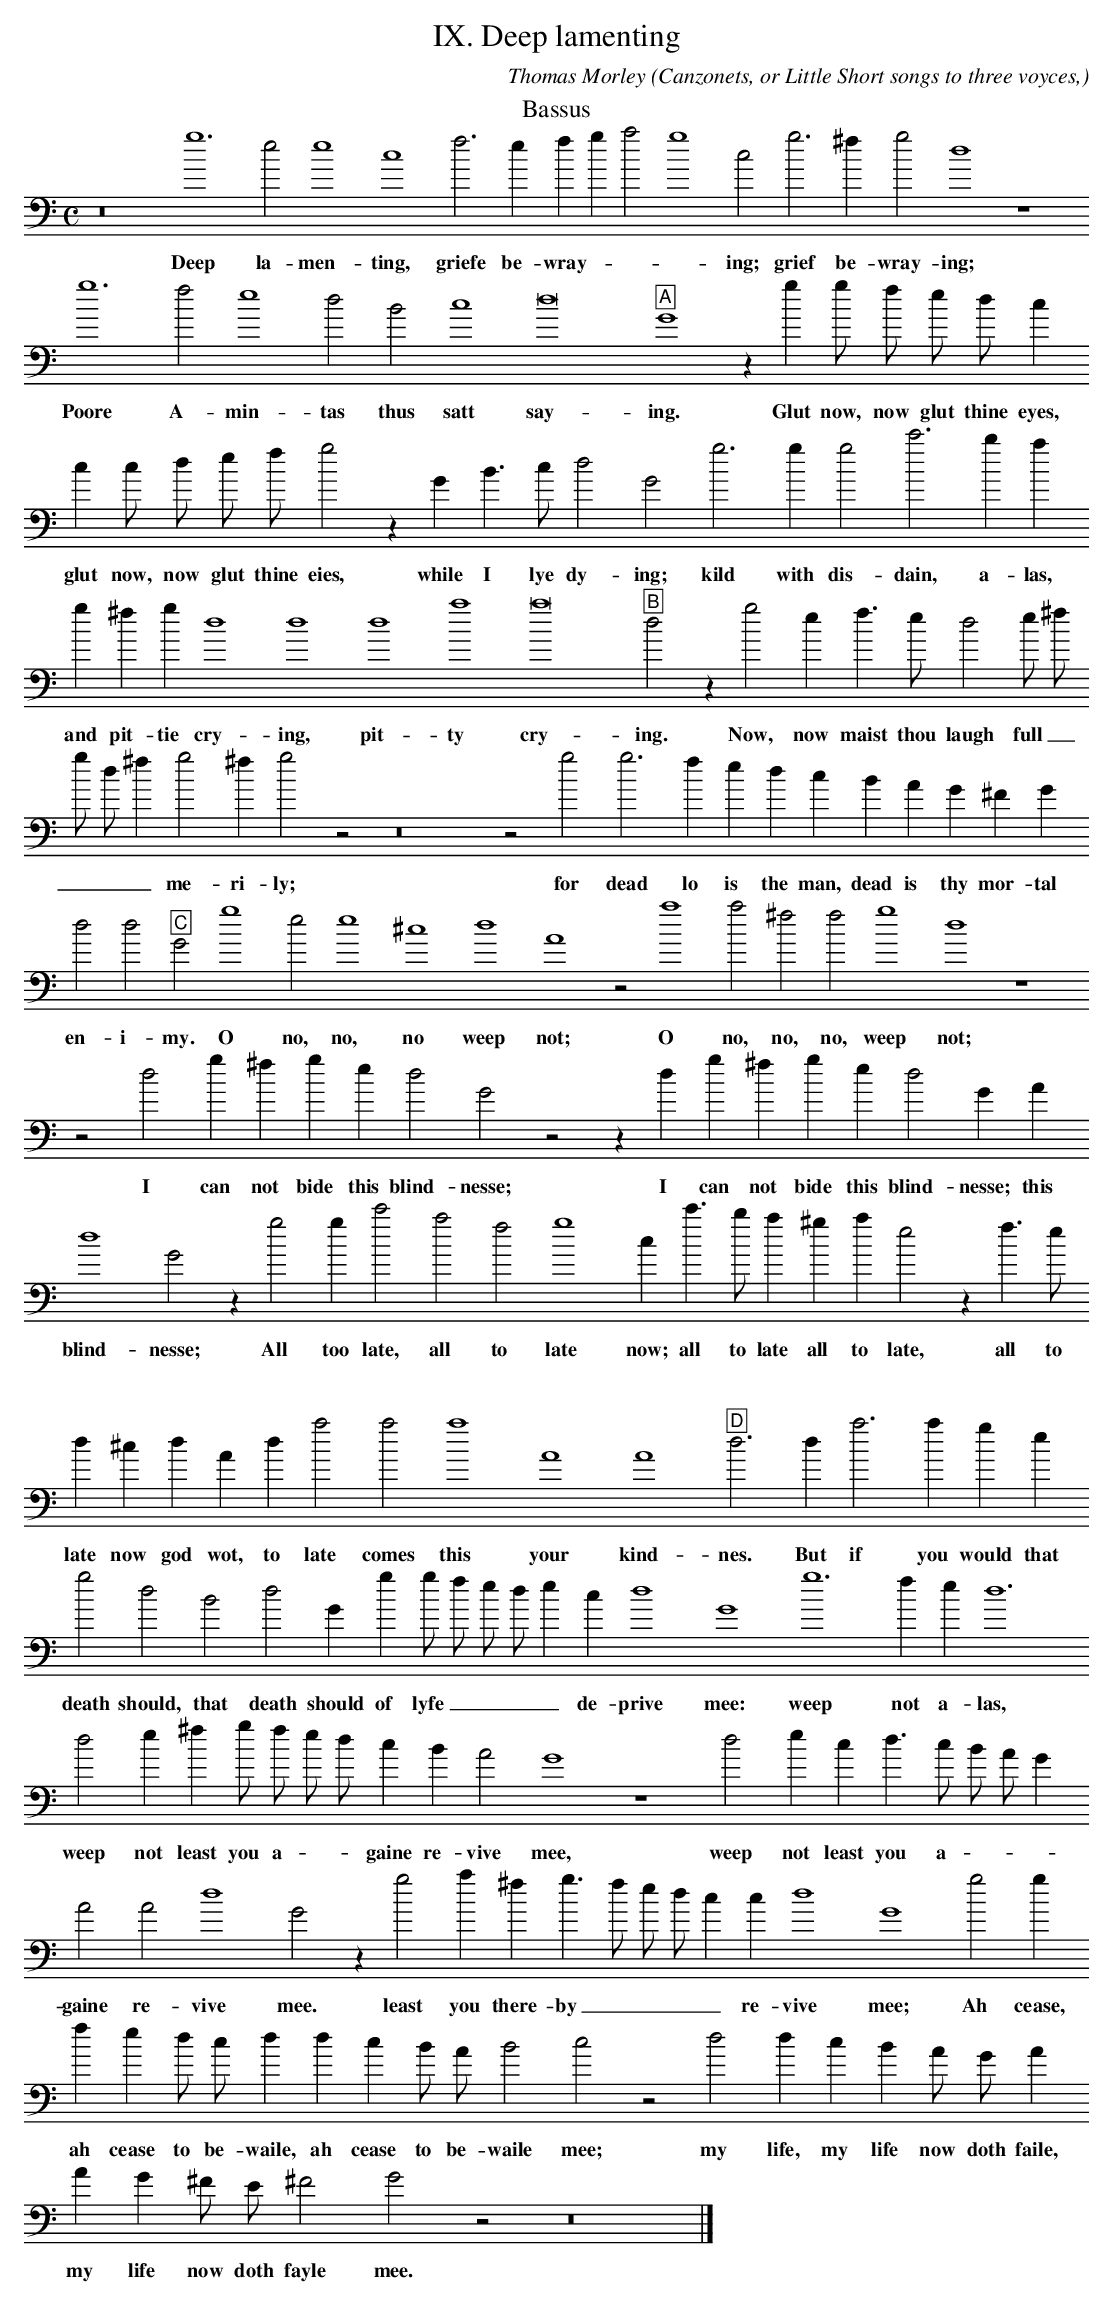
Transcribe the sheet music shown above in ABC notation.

X:1
T:IX. Deep lamenting
O: Canzonets, or Little Short songs to three voyces,
C: Thomas Morley
M:C
K:C bass
T: Bassus
M:C
L:1/4
z8 g6 e2 e4 c4 f3 e f g a2 g4 c2 g3 ^f g2 d4\
w:Deep la- men- ting, griefe be- wray - _ _ ing; grief be- wray- ing;
z4 g6   f2 e4   d2  B2   c4   d8 "A"G4 z g g/ f/ e/ d/ c c\
w:Poore A- min- tas thus satt say- ing.  Glut now, now glut thine eyes, glut
c/ d/ e/ f/ g2 z G B > c d2 G2 g3 g g2 c'3 b a g\
w:now, now glut thine eies, while I lye dy- ing; kild with dis- dain, a- las, and
  ^f   g   d4   d4   d4   a4 a8 "B"d2 z g2 e f > e d2 e/ ^f/ g/ d/ ^f g2 ^f g2\
w:pit- tie cry- ing, pit- ty cry- ing.  Now, now maist thou laugh full _ _ _ _ me- ri- ly;
z2 z8 z2 g2 g3 f e d c B A G ^F G d2 d2 "C"G2 g4 e2 e4 ^c4 d4 A4\
w:for dead lo is the man, dead is thy mor- tal en- i- my.  O no, no, no weep not;
z2 a4 a2 ^f2 f2 g4 d4 z4 z2 d2 g ^f g e d2 G2 z2 z d g ^f\
w:O no, no, no, weep not; I can not bide this blind- nesse; I can not
g e d2 G A d4 G2 z g2 g c'2 a2 f2 g4 c c' > b a\
w:bide this blind- nesse; this blind- nesse; All too late, all to late now; all to late
  ^g  a  e2 z  f > e  d    ^c  d   A    d   a2  a2    a4   A4   A4    "D"d3 d\
w:all to late, all to late now god wot, to late comes this your kind- nes.  But
a3 a g e g2 d2 B2 d2 G g g/ f/ e/ d/ e c d4\
w:if you would that death should, that death should of lyfe _ _ _ _ de- prive
G4 g6 f e d6 d2 e ^f g/ f/ e/ d/ c B A2 G4 z4 d2\
w:mee: weep not a- las, weep not least you  a - _ gaine re- vive mee, weep
e c d > c B/ A/ G A2 A2 d4 G2 z g2 a ^f g > f e/ d/ c c\
w:not least you a - _ _ gaine re- vive mee.  least you there- by _ _ _ _ re-
d4 G4 g2 g f e d/ c/ d d c B/ A/ B2 c2 z2 d2\
w:vive mee; Ah cease, ah cease to be- waile, ah cease to be- waile mee; my
  d     c  B    A/  G/   A      A  G   ^F/  E/   ^F2   G2 z2 z8 |]\
w:life, my life now doth faile, my life now doth fayle mee.
